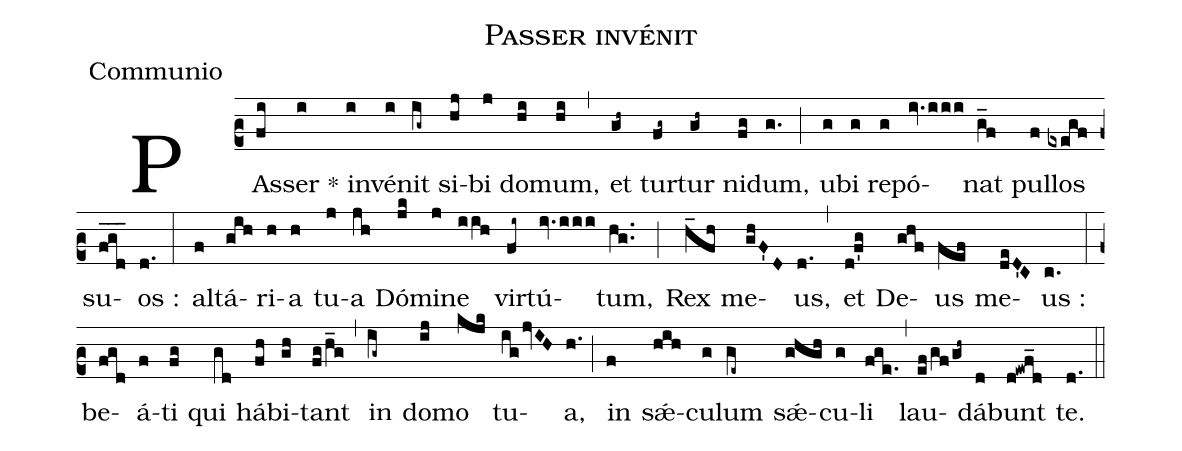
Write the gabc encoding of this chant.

name:Passer invénit;
office-part:Communio;
%%
(c2) PAs(fi)ser *(i) in(i)vé(i)nit(ig~) si(hj)bi(j) do(hi)mum,(hi) (,) et(gh~) tur(fg~)tur(gh~) ni(fg)dum,(g.) (;) u(g)bi(g) re(g)pó(iv.iii)nat(g_f) pul(f)los(exegf) su(fgd___)os :(d.) (:)
al(f)tá(gih)ri(h)a(h) tu(j)a(jh) Dó(jk)mi(j)ne(iih) vir(fi~)tú(iv.iii)tum,(hg..) (;) Rex(h_fh) me(ghF'D)us,(d.) (,) et(d!f'g) De(ghf)us(fef) me(deD'C)us :(c.) (:)
be(fgd)á(f)ti(fg) qui(gd) há(fh)bi(gh)tant(fg/h_g) (,) in(ig~) do(ij)mo(kjk) tu(igjvIH)a,(h.) (;) in(f) s<sp>'ae</sp>(hih)cu(g)lum(ge~) s<sp>'ae</sp>(ghgh)cu(g)li(fge.) (,) lau(ef!/gf!/gh~)dá(d)bunt(d!ewf_d) te.(d.) (::)
